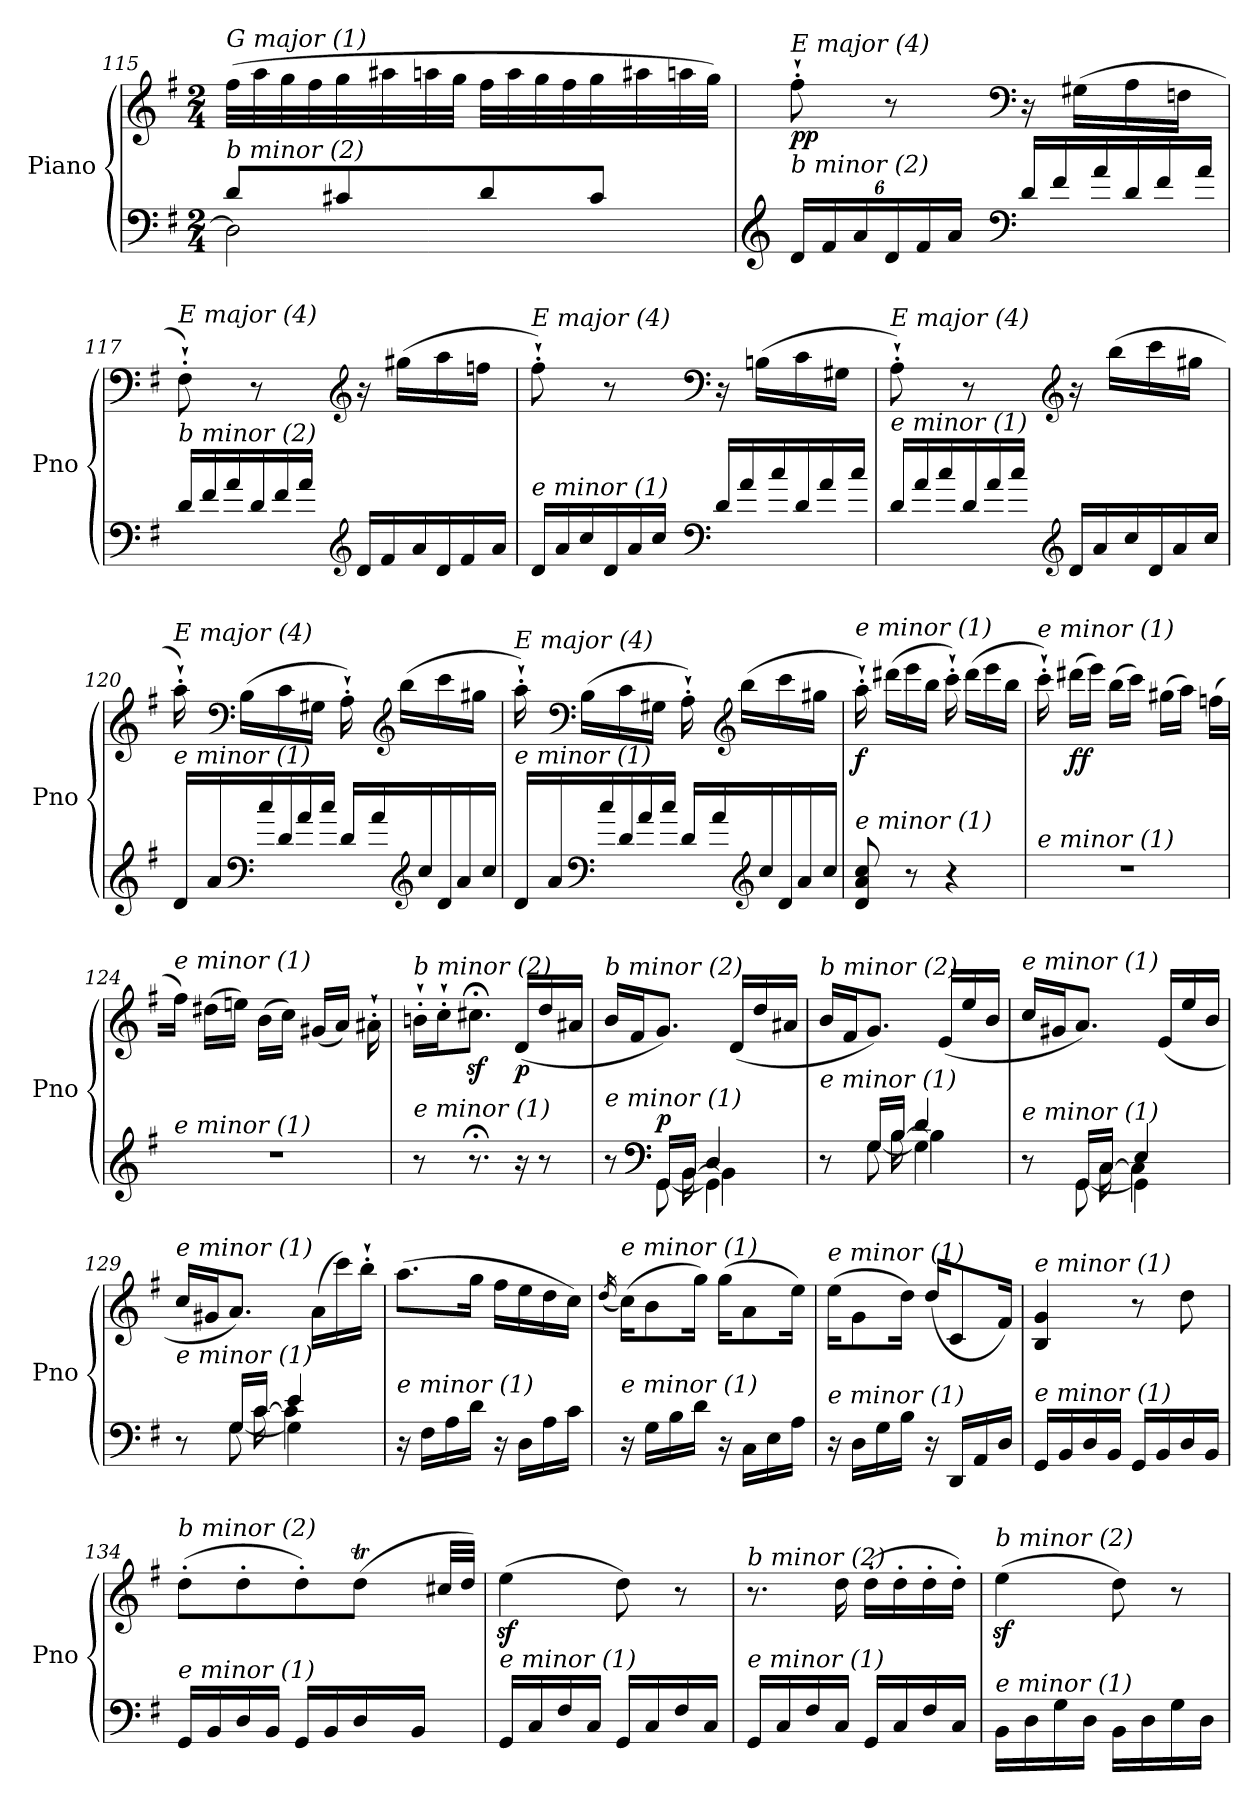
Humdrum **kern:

**kern	**kern	**dynam
*part1	*part1	*part1
*staff2	*staff1	*staff1/2
*I"Piano	*	*
*I'Pno	*	*
!!LO:LB:g=z
*clefF4	*clefG2	*
*k[f#]	*k[f#]	*
*M2/4	*M2/4	*
=115	=115	=115
*^	*	*
!	!	!LO:TX:i:t=G major (1)	!
!LO:TX:i:t=b minor (2)	!	!	!
!	!	!	!LO:DY:b
8d/L	2D\]	(32ff#\LLL	other-dynamics
.	.	32aa\	.
.	.	32gg\	.
.	.	32ff#\	.
8c#X/	.	32gg\	.
.	.	32aa#Xi\	.
.	.	32aa\	.
.	.	32gg\JJJ	.
8d/	.	32ff#\LLL	.
.	.	32aa\	.
.	.	32gg\	.
.	.	32ff#\	.
8c#/J	.	32gg\	.
.	.	32aa#Xi\	.
.	.	32aa\	.
.	.	32gg\JJJ)	.
*v	*v	*	*
=116	=116	=116
*clefG2	*	*
*Xbrackettup	*	*
!	!LO:TX:i:t=E major (4)	!
!LO:TX:i:t=b minor (2)	!	!
!	!	!LO:DY:b
24d/LL	8ff#`'\	pp
24f#/	.	.
24a/	.	.
*Xtuplet	*	*
24d/	8r	.
24f#/	.	.
24a/JJ	.	.
*clefF4	*clefF4	*
24d/LL	16r	.
24f#/	.	.
.	(16G#X\LL	.
24a/	.	.
24d/	16A\	.
24f#/	.	.
.	16Fni\JJ	.
24a/JJ	.	.
=117	=117	=117
!	!LO:TX:i:t=E major (4)	!
!LO:TX:i:t=b minor (2)	!	!
24d/LL	8F#`'\)	.
24f#/	.	.
24a/	.	.
24d/	8r	.
24f#/	.	.
24a/JJ	.	.
*clefG2	*clefG2	*
24d/LL	16r	.
24f#/	.	.
.	(16gg#X\LL	.
24a/	.	.
24d/	16aa\	.
24f#/	.	.
.	16ffni\JJ	.
24a/JJ	.	.
!!LO:LB:g=z
=118	=118	=118
!	!LO:TX:i:t=E major (4)	!
!LO:TX:i:t=e minor (1)	!	!
24d/LL	8ff#`'\)	.
24a/	.	.
24cc/	.	.
24d/	8r	.
24a/	.	.
24cc/JJ	.	.
*clefF4	*clefF4	*
24d/LL	16r	.
24a/	.	.
.	(16Bn\LL	.
24cc/	.	.
24d/	16c\	.
24a/	.	.
.	16G#X\JJ	.
24cc/JJ	.	.
!!LO:PB:g=z
=119	=119	=119
!	!LO:TX:i:t=E major (4)	!
!LO:TX:i:t=e minor (1)	!	!
24d/LL	8A`'\)	.
24a/	.	.
24cc/	.	.
24d/	8r	.
24a/	.	.
24cc/JJ	.	.
*clefG2	*clefG2	*
24d/LL	16r	.
24a/	.	.
.	(16bb\LL	.
24cc/	.	.
24d/	16ccc\	.
24a/	.	.
.	16gg#X\JJ	.
24cc/JJ	.	.
=120	=120	=120
!	!LO:TX:i:t=E major (4)	!
!LO:TX:i:t=e minor (1)	!	!
!	!	!LO:DY:b
24d/LL	16aa`'\)	other-dynamics
24a/	.	.
*clefF4	*clefF4	*
.	(16B\LL	.
24cc/	.	.
24d/	16c\	.
24a/	.	.
.	16G#X\JJ	.
24cc/JJ	.	.
24d/LL	16A`'\)	.
24a/	.	.
*clefG2	*clefG2	*
.	(16bb\LL	.
24cc/	.	.
24d/	16ccc\	.
24a/	.	.
.	16gg#X\JJ	.
24cc/JJ	.	.
=121	=121	=121
!	!LO:TX:i:t=E major (4)	!
!LO:TX:i:t=e minor (1)	!	!
24d/LL	16aa`'\)	.
24a/	.	.
*clefF4	*clefF4	*
.	(16B\LL	.
24cc/	.	.
24d/	16c\	.
24a/	.	.
.	16G#X\JJ	.
24cc/JJ	.	.
24d/LL	16A`'\)	.
24a/	.	.
*clefG2	*clefG2	*
.	(16bb\LL	.
24cc/	.	.
24d/	16ccc\	.
24a/	.	.
.	16gg#X\JJ	.
24cc/JJ	.	.
!!LO:LB:g=z
=122	=122	=122
!	!LO:TX:i:t=e minor (1)	!
!LO:TX:i:t=e minor (1)	!	!
!	!	!LO:DY:b
8d/ 8a/ 8cc/	16aa`'\)	f
.	(16ddd#X\LL	.
8r	16eee\	.
.	16bb\JJ	.
4r	16ccc`'\)	.
.	(16ddd#\LL	.
.	16eee\	.
.	16bb\JJ	.
!!LO:LB:g=z
=123	=123	=123
!	!LO:TX:i:t=e minor (1)	!
!LO:TX:i:t=e minor (1)	!	!
2r	16ccc`'\)	.
!	!	!LO:DY:b
.	(16ddd#X\LL	ff
.	16eee\JJ)	.
.	(16bb\LL	.
.	16ccc\JJ)	.
.	(16gg#X\LL	.
.	16aa\JJ)	.
.	(16ffni\LL	.
=124	=124	=124
!	!LO:TX:i:t=e minor (1)	!
!LO:TX:i:t=e minor (1)	!	!
2r	16ff#\JJ)	.
.	(16dd#X\LL	.
.	16een\JJ)	.
.	(16b\LL	.
.	16cc\JJ)	.
.	(16g#X/LL	.
.	16a/JJ)	.
.	16a#X`'i\	.
=125	=125	=125
!	!LO:TX:i:t=b minor (2)	!
!LO:TX:i:t=e minor (1)	!	!
8r	16bn`'\LL	.
.	16cc`'\J	.
8.r;<	8.cc#Xz<;<\J	.
!	!	!LO:DY:b
16r	(16d/LL	p
8r	16dd/	.
.	16a#X/JJ	.
=126	=126	=126
*^	*^	*
*	*^	*	*^	*
!	!	!	!LO:TX:i:t=b minor (2)	!	!	!
!LO:TX:i:t=e minor (1)	!	!	!	!	!	!
8r	8ryy	8.ryy	16b/LL	8ryy	8.ryy	.
.	.	.	16f#/J	.	.	.
*clefF4	*	*	*	*	*	*
!	!	!	!	!	!	!LO:DY:a=2
16GG/LL	[8GG\	.	8.g/J)	4.ryy	.	p
16BB/JJ	.	[16BB\	.	.	4ryy	.
4D/	4GG\]	4BB\]	.	.	.	.
.	.	.	(16d/LL	.	.	.
.	.	.	16dd/	.	.	.
.	.	.	16a#X/JJ	.	16ryy	.
=127	=127	=127	=127	=127	=127	=127
!	!	!	!LO:TX:i:t=b minor (2)	!	!	!
!LO:TX:i:t=e minor (1)	!	!	!	!	!	!
8r	8ryy	8.ryy	16b/LL	8ryy	8.ryy	.
.	.	.	16f#/J	.	.	.
16G/LL	[8G\	.	8.g/J)	4.ryy	.	.
16B/JJ	.	[16B\	.	.	4ryy	.
4d/	4G\]	4B\]	.	.	.	.
.	.	.	(16e/LL	.	.	.
.	.	.	16ee/	.	.	.
.	.	.	16b/JJ	.	16ryy	.
!!LO:LB:g=z	!!	!!
=128	=128	=128	=128	=128	=128	=128
!	!	!	!LO:TX:i:t=e minor (1)	!	!	!
!LO:TX:i:t=e minor (1)	!	!	!	!	!	!
8r	8ryy	8.ryy	16cc/LL	8ryy	8.ryy	.
.	.	.	16g#X/J	.	.	.
16GG/LL	[8GG\	.	8.a/J)	4.ryy	.	.
16C/JJ	.	[16C\	.	.	4ryy	.
4E/	4GG\]	4C\]	.	.	.	.
.	.	.	(16e/LL	.	.	.
.	.	.	16ee/	.	.	.
.	.	.	16b/JJ	.	16ryy	.
=129	=129	=129	=129	=129	=129	=129
!	!	!	!LO:TX:i:t=e minor (1)	!	!	!
!LO:TX:i:t=e minor (1)	!	!	!	!	!	!
8r	8ryy	8.ryy	16cc/LL	8ryy	8.ryy	.
.	.	.	16g#X/J	.	.	.
16G/LL	[8G\	.	8.a/J)	4.ryy	.	.
16c/JJ	.	[16c\	.	.	4ryy	.
4e/	4G\]	4c\]	.	.	.	.
.	.	.	(16a\LL	.	.	.
.	.	.	16ccc\)	.	.	.
.	.	.	16bb`'\JJ	.	16ryy	.
*v	*v	*v	*	*	*	*
=130	=130	=130	=130	=130
!	!LO:TX:i:t=e minor (1)	!	!	!
!LO:TX:i:t=e minor (1)	!	!	!	!
*	*v	*v	*v	*
16r	(8.aa\L	.
16F#\LL	.	.
16A\	.	.
16d\JJ	16gg\Jk	.
16r	16ff#\LL	.
16D\LL	16ee\	.
16A\	16dd\	.
16c\JJ	16cc\JJ)	.
=131	=131	=131
.	(16qdd/	.
!	!LO:TX:i:t=e minor (1)	!
!LO:TX:i:t=e minor (1)	!	!
16r	(16cc\KL)	.
16G\LL	8b\	.
16B\	.	.
16d\JJ	16gg\Jk)	.
16r	(16gg\KL	.
16C\LL	8a\	.
16E\	.	.
16A\JJ	16ee\Jk)	.
=132	=132	=132
!	!LO:TX:i:t=e minor (1)	!
!LO:TX:i:t=e minor (1)	!	!
16r	(16ee\KL	.
16D\LL	8g\	.
16G\	.	.
16B\JJ	16dd\Jk)	.
16r	(16dd/KL	.
16DD/LL	8c/	.
16AA/	.	.
16D/JJ	16f#/Jk)	.
!!LO:LB:g=z
=133	=133	=133
!	!LO:TX:i:t=e minor (1)	!
!LO:TX:i:t=e minor (1)	!	!
16GG/LL	4B/ 4g/	.
16BB/	.	.
16D/	.	.
16BB/JJ	.	.
16GG/LL	8r	.
16BB/	.	.
16D/	8dd\	.
16BB/JJ	.	.
!!LO:LB:g=z
=134	=134	=134
*^	*^	*
!	!	!LO:TX:i:t=b minor (2)	!	!
!LO:TX:i:t=e minor (1)	!	!	!	!
!	!	!	!	!LO:DY:b
4.ryy	16GG/LL	(>8dd'\L	4.ryy	other-dynamics
.	16BB/	.	.	.
.	16D/	8dd'\	.	.
.	16BB/JJ	.	.	.
.	16GG/LL	8dd'\)	.	.
.	16BB/	.	.	.
*	*	*	*Xtuplet	*
8ryy	16D/	(8ddT\J	40ryy	.
.	.	.	40eeyy	.
.	.	.	40ddyy	.
.	16BB/JJ	.	.	.
.	.	.	40cc#X/LL	.
.	.	.	40dd/JJ)	.
*v	*v	*	*	*
=135	=135	=135	=135
!	!LO:TX:i:t=b minor (2)	!	!
!LO:TX:i:t=e minor (1)	!	!	!
*	*v	*v	*
16GG/LL	(4eez<\	.
16C/	.	.
16F#/	.	.
16C/JJ	.	.
16GG/LL	8dd\)	.
16C/	.	.
16F#/	8r	.
16C/JJ	.	.
=136	=136	=136
!	!LO:TX:i:t=b minor (2)	!
!LO:TX:i:t=e minor (1)	!	!
16GG/LL	8.r	.
16C/	.	.
16F#/	.	.
!	!	!LO:DY:b
16C/JJ	16dd\	other-dynamics
16GG/LL	(16dd'\LL	.
16C/	16dd'\	.
16F#/	16dd'\	.
16C/JJ	16dd'\JJ)	.
=137	=137	=137
!	!LO:TX:i:t=b minor (2)	!
!LO:TX:i:t=e minor (1)	!	!
16BB\LL	(4eez<\	.
16D\	.	.
16G\	.	.
16D\JJ	.	.
16BB\LL	8dd\)	.
16D\	.	.
16G\	8r	.
16D\JJ	.	.
=	=	=
*-	*-	*-
